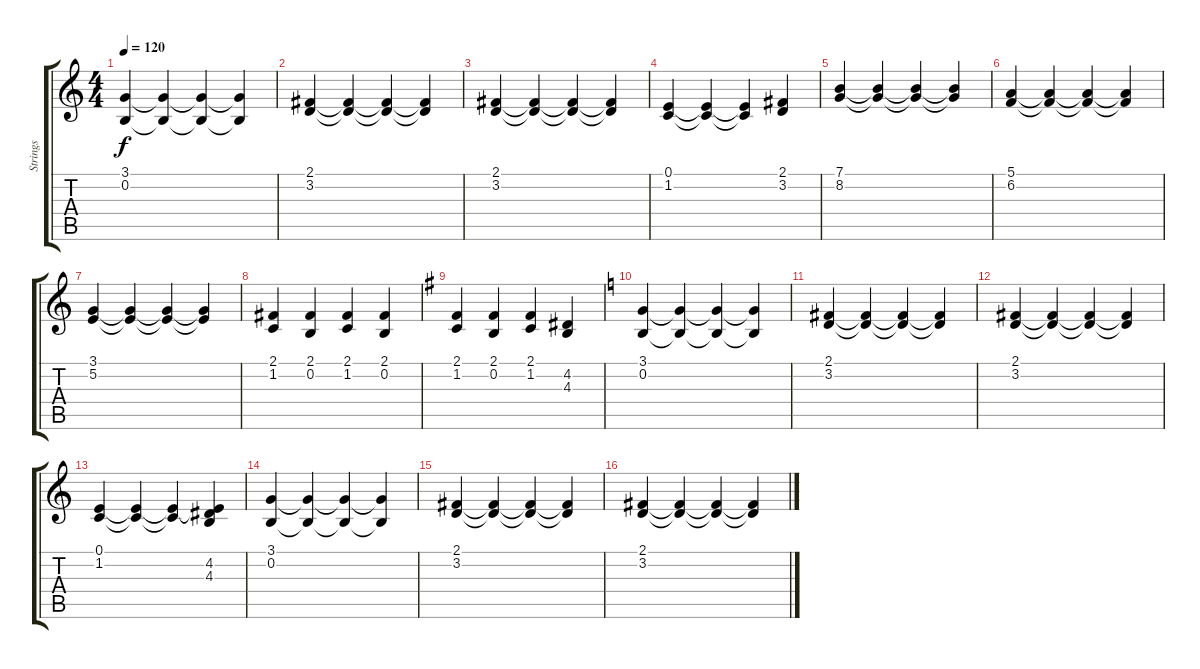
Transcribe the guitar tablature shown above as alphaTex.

\track ("Strings" "Strings") {instrument stringensemble1}
\staff {score tabs}
\tuning (E4 B3 G3 D3 A2 E2) {hide}
\ts (4 4)
\tempo 120
\clef g2
\ks c
(3.1 0.2).4{dy f} (3.1{t} 0.2{t}).4 (3.1{t} 0.2{t}).4 (3.1{t} 0.2{t}).4 |
(2.1 3.2).4 (2.1{t} 3.2{t}).4 (2.1{t} 3.2{t}).4 (2.1{t} 3.2{t}).4 |
(2.1 3.2).4 (2.1{t} 3.2{t}).4 (2.1{t} 3.2{t}).4 (2.1{t} 3.2{t}).4 |
(0.1 1.2).4 (0.1{t} 1.2{t}).4 (0.1{t} 1.2{t}).4 (2.1 3.2).4 |
(7.1 8.2).4 (7.1{t} 8.2{t}).4 (7.1{t} 8.2{t}).4 (7.1{t} 8.2{t}).4 |
(5.1 6.2).4 (5.1{t} 6.2{t}).4 (5.1{t} 6.2{t}).4 (5.1{t} 6.2{t}).4 |
(3.1 5.2).4 (3.1{t} 5.2{t}).4 (3.1{t} 5.2{t}).4 (3.1{t} 5.2{t}).4 |
(2.1 1.2).4 (2.1 0.2).4 (2.1 1.2).4 (2.1 0.2).4 |
\ks g
(2.1 1.2).4 (2.1 0.2).4 (2.1 1.2).4 (4.2 4.3).4 |
\ks c
(3.1 0.2).4 (3.1{t} 0.2{t}).4 (3.1{t} 0.2{t}).4 (3.1{t} 0.2{t}).4 |
(2.1 3.2).4 (2.1{t} 3.2{t}).4 (2.1{t} 3.2{t}).4 (2.1{t} 3.2{t}).4 |
(2.1 3.2).4 (2.1{t} 3.2{t}).4 (2.1{t} 3.2{t}).4 (2.1{t} 3.2{t}).4 |
(0.1 1.2).4 (0.1{t} 1.2{t}).4 (0.1{t} 1.2{t}).4 (0.1{t} 4.2 4.3).4 |
(3.1 0.2).4 (3.1{t} 0.2{t}).4 (3.1{t} 0.2{t}).4 (3.1{t} 0.2{t}).4 |
(2.1 3.2).4 (2.1{t} 3.2{t}).4 (2.1{t} 3.2{t}).4 (2.1{t} 3.2{t}).4 |
(2.1 3.2).4 (2.1{t} 3.2{t}).4 (2.1{t} 3.2{t}).4 (2.1{t} 3.2{t}).4
